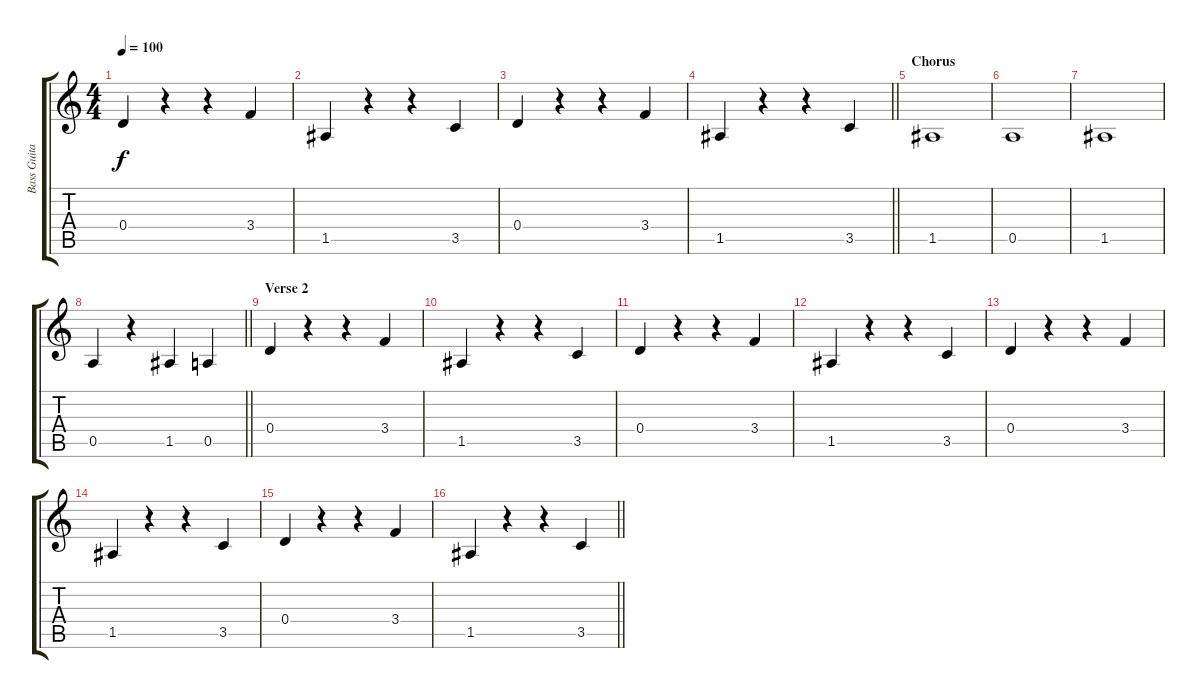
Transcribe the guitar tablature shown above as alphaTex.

\track ("Bass Guitar" "Bass Guita") {instrument acousticbass}
\staff {score tabs}
\tuning (E4 B3 G3 D3 A2 E2) {hide}
\ts (4 4)
\tempo 100
\clef g2
\ks c
0.4.4{dy f} r.4 r.4 3.4.4 |
1.5.4 r.4 r.4 3.5.4 |
0.4.4 r.4 r.4 3.4.4 |
\barLineRight lightlight
1.5.4 r.4 r.4 3.5.4 |
\section ("" "Chorus")
1.5.1 |
0.5.1 |
1.5.1 |
\barLineRight lightlight
0.5.4 r.4 1.5.4 0.5.4 |
\section ("" "Verse 2")
0.4.4 r.4 r.4 3.4.4 |
1.5.4 r.4 r.4 3.5.4 |
0.4.4 r.4 r.4 3.4.4 |
1.5.4 r.4 r.4 3.5.4 |
0.4.4 r.4 r.4 3.4.4 |
1.5.4 r.4 r.4 3.5.4 |
0.4.4 r.4 r.4 3.4.4 |
\barLineRight lightlight
1.5.4 r.4 r.4 3.5.4
